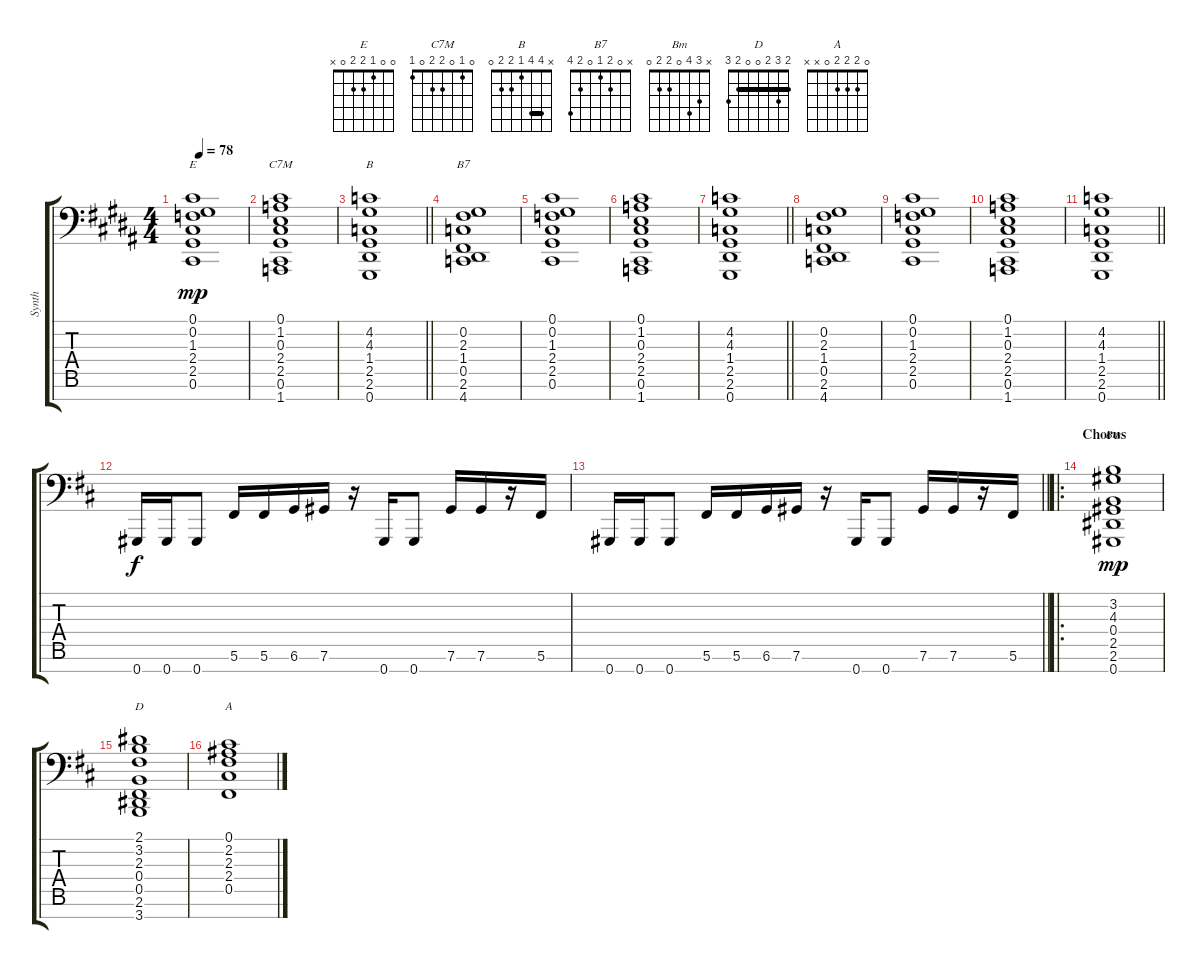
\track ("Synth" "Synth") {instrument synthstrings1}
\staff {score tabs}
\tuning (Db4 Ab3 E3 B2 Gb2 Db2 Ab1) {hide}
\chord ("E" 0 0 1 2 2 0 x)
\chord ("C7M" 0 1 0 2 2 0 1)
\chord ("B" x 4 4 1 2 2 0) {barre 4}
\chord ("B7" x 0 2 1 0 2 4)
\chord ("Bm" x 3 4 0 2 2 0)
\chord ("D" 2 3 2 0 0 2 3) {barre 2}
\chord ("A" 0 2 2 2 0 x x)
\ts (4 4)
\tempo 78
\clef f4
\ks b
(0.1 0.2 1.3 2.4 2.5 0.6).1{ch "E" dy mp} |
(0.1 1.2 0.3 2.4 2.5 0.6 1.7).1{ch "C7M"} |
\barLineRight lightlight
(4.2 4.3 1.4 2.5 2.6 0.7).1{ch "B"} |
(0.2 2.3 1.4 0.5 2.6 4.7).1{ch "B7"} |
(0.1 0.2 1.3 2.4 2.5 0.6).1 |
(0.1 1.2 0.3 2.4 2.5 0.6 1.7).1 |
\barLineRight lightlight
(4.2 4.3 1.4 2.5 2.6 0.7).1 |
(0.2 2.3 1.4 0.5 2.6 4.7).1 |
(0.1 0.2 1.3 2.4 2.5 0.6).1 |
(0.1 1.2 0.3 2.4 2.5 0.6 1.7).1 |
\barLineRight lightlight
(4.2 4.3 1.4 2.5 2.6 0.7).1 |
\ks d
0.7.16{dy f} 0.7.16 0.7.8 5.6.16 5.6.16 6.6.16 7.6.16 r.16 0.7.16 0.7.8 7.6.16 7.6.16 r.16 5.6.16 |
\barLineRight lightlight
0.7.16 0.7.16 0.7.8 5.6.16 5.6.16 6.6.16 7.6.16 r.16 0.7.16 0.7.8 7.6.16 7.6.16 r.16 5.6.16 |
\ro
\section ("" "Chorus")
(3.2 4.3 0.4 2.5 2.6 0.7).1{ch "Bm" dy mp} |
(2.1 3.2 2.3 0.4 0.5 2.6 3.7).1{ch "D"} |
(0.1 2.2 2.3 2.4 0.5).1{ch "A"}
